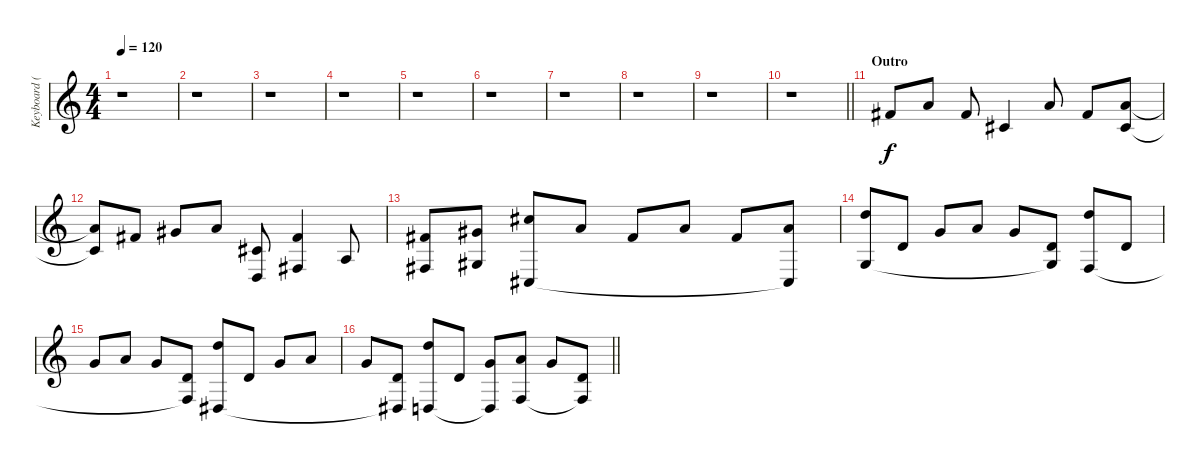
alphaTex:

\track ("Keyboard (Andy C)" "Keyboard (") {instrument brightacousticpiano}
\staff {score}
\tuning (Eb4 Bb3 Gb3 Db3 Ab2 Eb2) {hide}
\ts (4 4)
\tempo 120
\clef g2
\ks c
r.1{dy f} |
r.1 |
r.1 |
r.1 |
r.1 |
r.1 |
r.1 |
r.1 |
r.1 |
\barLineRight lightlight
r.1 |
\section ("" "Outro")
12.3.8{volume 13} 11.2.8 12.3.8 12.4.4 11.2.8 12.3.8 (11.2 12.4).8 |
(11.2{t} 12.4{t}).8 12.3.8 14.3.8 15.3.8 (12.4 11.6).8 (12.3 10.5).4 13.5.8 |
(12.3 10.5).8 (14.3 12.5).8 (15.2 10.6).8 15.3.8 12.3.8 15.3.8 12.3.8 (15.3 10.6{t}).8 |
(16.2 11.5).8 13.4.8 13.3.8 15.3.8 13.3.8 (13.4 11.5{t}).8 (16.2 9.5).8 13.4.8 |
13.3.8 15.3.8 13.3.8 (13.4 9.5{t}).8 (16.2 7.5).8 13.4.8 13.3.8 15.3.8 |
\barLineRight lightlight
13.3.8 (13.4 7.5{t}).8 (16.2 11.6).8 13.4.8 (13.3 11.6{t}).8 (15.3 9.5).8 13.3.8 (13.4 9.5{t}).8
